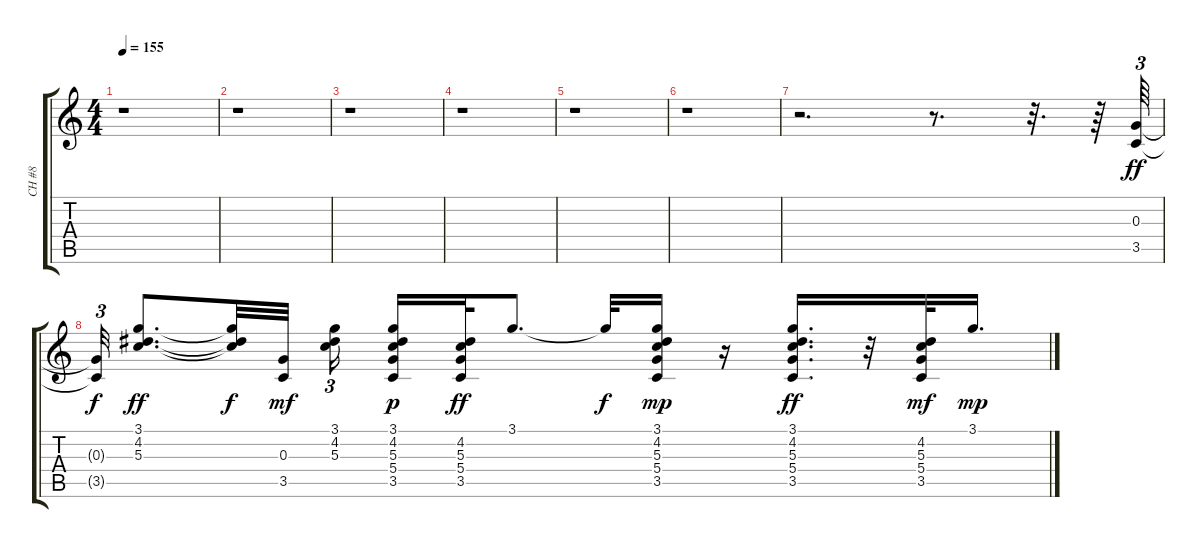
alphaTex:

\track ("CH #8" "CH #8") {instrument acousticguitarsteel}
\staff {score tabs}
\tuning (E4 B3 G3 D3 A2 E2) {hide}
\ts (4 4)
\tempo 155
\clef g2
\ks c
r.1{dy ff} |
r.1 |
r.1 |
r.1 |
r.1 |
r.1 |
r.2{d} r.8{d} r.32{d} r.64 (0.3 3.5).64{tu (3 2)} |
(0.3{t} 3.5{t}).32{tu (3 2) dy f} (3.1 4.2 5.3).8{d dy ff} (3.1{t} 4.2{t} 5.3{t}).32{dy f} (0.3 3.5).32{dy mf} (3.1 4.2 5.3).16{tu (3 2) beam splitsecondary} (3.1 4.2 5.3 5.4 3.5).16{dy p} (4.2 5.3 5.4 3.5).32{dy ff} 3.1.8{d} 3.1{t}.32{dy f} (3.1 4.2 5.3 5.4 3.5).16{dy mp} r.16 (3.1 4.2 5.3 5.4 3.5).16{d dy ff} r.32 (4.2 5.3 5.4 3.5).32{dy mf} 3.1.16{d dy mp}
